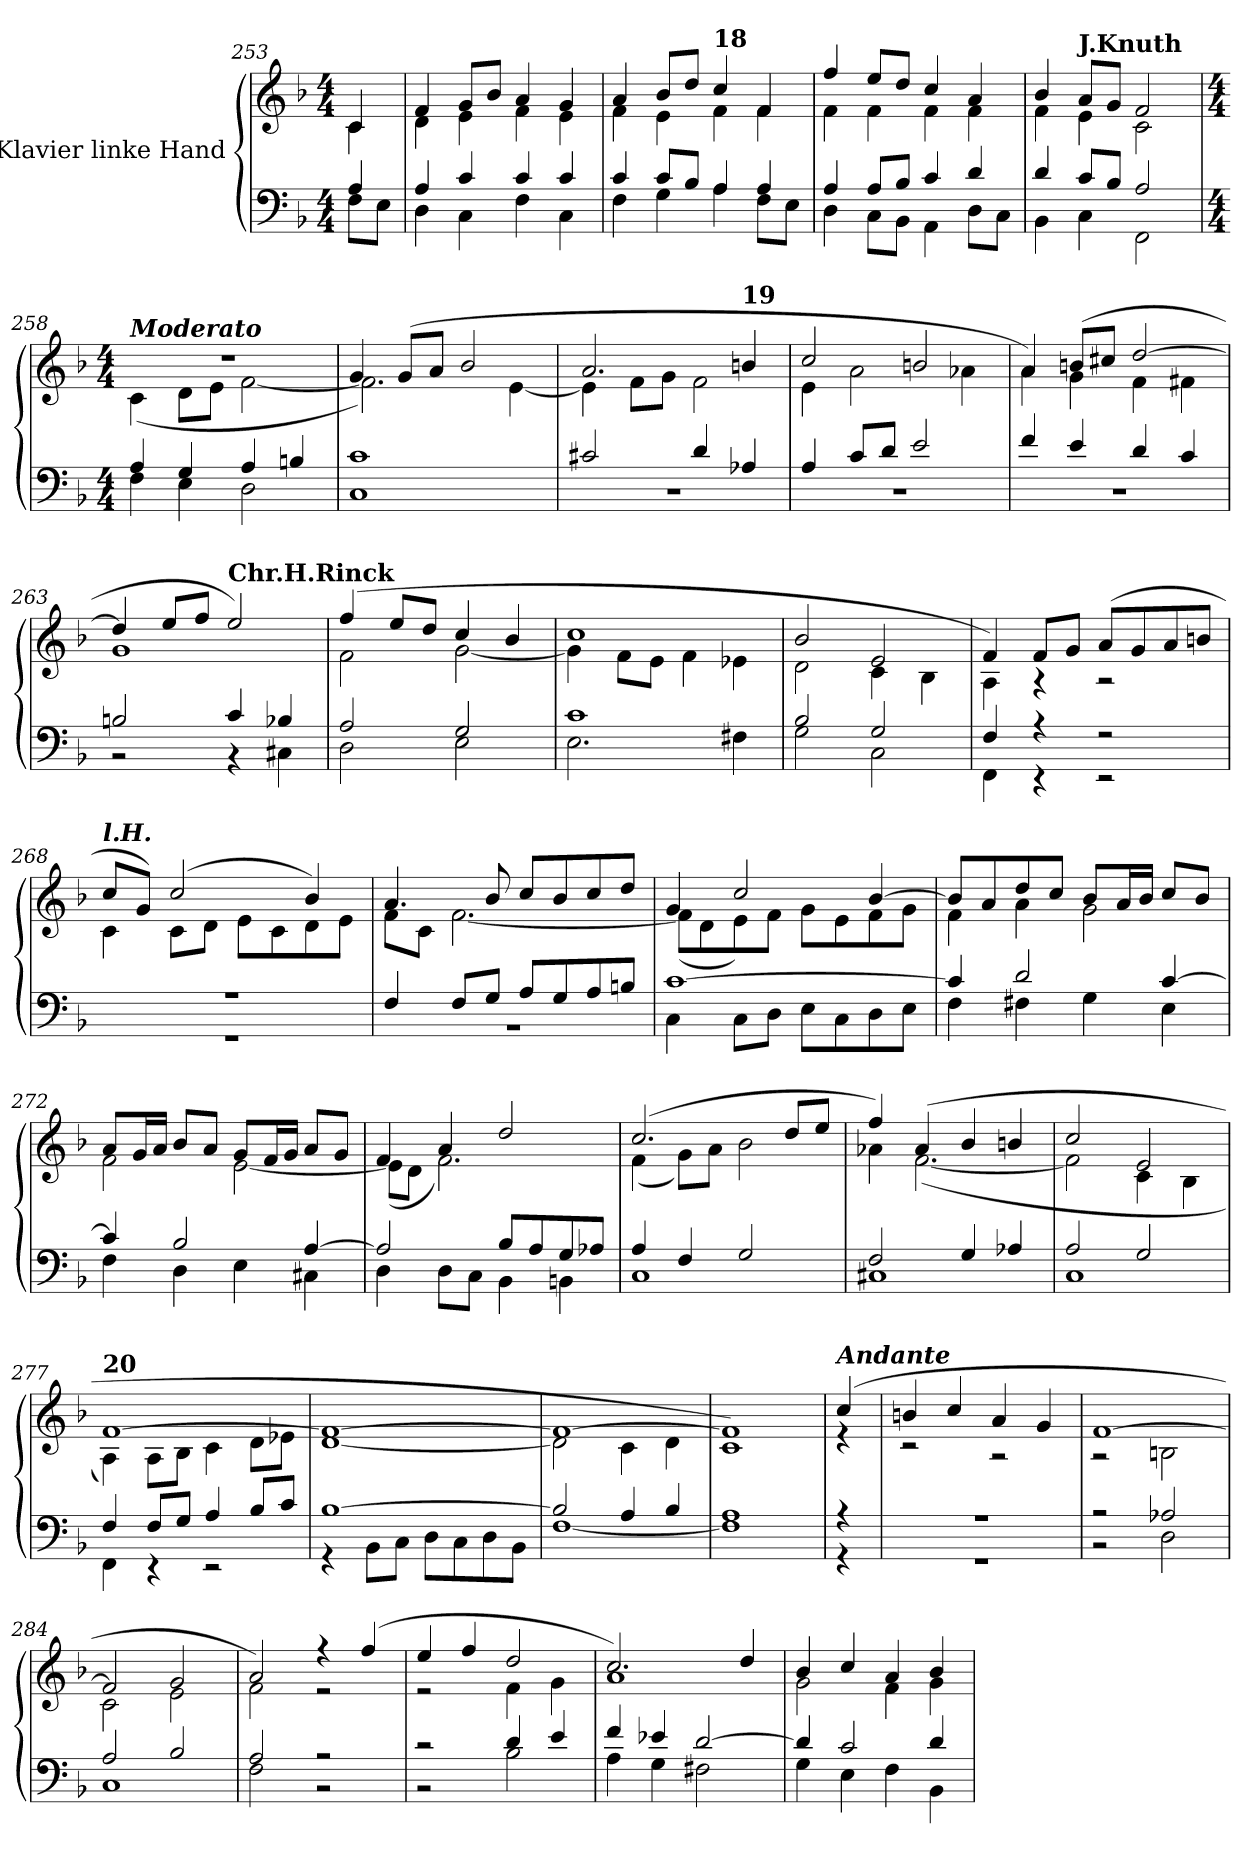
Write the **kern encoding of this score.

**kern	**kern
*part1	*part1
*staff2	*staff1
*I"Klavier linke Hand	*
!!LO:LB:g=z
*clefF4	*clefG2
*k[b-]	*k[b-]
*M4/4	*M4/4
=253	=253
*^	*^
4A/	8F\L	4c/	4c\
.	8E\J	.	.
=254	=254	=254	=254
4A/	4D\	4f/	4d\
4c/	4C\	8g/L	4e\
.	.	8b-/J	.
4c/	4F\	4a/	4f\
4c/	4C\	4g/	4e\
=255	=255	=255	=255
4c/	4F\	4a/	4f\
8c/L	4G\	8b-/L	4e\
8B-/J	.	8dd/J	.
!	!	!LO:TX:a:B:t=18	!
4A/	4A\	4cc/	4f\
4A/	8F\L	4f/	4f\
.	8E\J	.	.
=256	=256	=256	=256
4A/	4D\	4ff/	4f\
8A/L	8C\L	8ee/L	4f\
8B-/J	8BB-\J	8dd/J	.
4c/	4AA\	4cc/	4f\
4d/	8D\L	4a/	4f\
.	8C\J	.	.
=257	=257	=257	=257
4d/	4BB-\	4b-/	4f\
!	!	!LO:TX:a:B:t=J.Knuth	!
8c/L	4C\	8a/L	4e\
8B-/J	.	8g/J	.
2A/	2FF\	2f/	2c\
!!LO:LB:g=z	!!
=258	=258	=258	=258
*M4/4	*	*M4/4	*
!	!	!LO:TX:a:Bi:t=Moderato	!
4A/	4F\	1r	(4c\
4G/	4E\	.	8d\L
.	.	.	8e\J
4A/	2D\	.	[2f\
4Bn/	.	.	.
=259	=259	=259	=259
1c	1C	4g/	2.f\])
.	.	(8g/L	.
.	.	8a/J	.
.	.	2b-/	.
.	.	.	[4e\
=260	=260	=260	=260
2c#X/	1r	2.a/	4e\]
.	.	.	8f\L
.	.	.	8g\J
4d/	.	.	2f\
!	!	!LO:TX:a:B:t=19	!
4A-X/	.	4bn/	.
=261	=261	=261	=261
4A/	1r	2cc/	4e\
8c/L	.	.	2a\
8d/J	.	.	.
2e/	.	2bn/	.
.	.	.	4a-X\
=262	=262	=262	=262
4f/	1r	4a/)	4a\
4e/	.	(8bn/L	4g\
.	.	8cc#X/J	.
4d/	.	[2dd/	4f\
4c/	.	.	4f#X\
!!LO:LB:g=z	!!
=263	=263	=263	=263
2Bn/	2r	4dd/]	1g
.	.	8ee/L	.
.	.	8ff/J	.
!	!	!LO:TX:a:B:t=Chr.H.Rinck	!
4c/	4r	2ee/)	.
4B-X/	4C#X\	.	.
!!LO:LB:g=z	!!
=264	=264	=264	=264
2A/	2D\	(4ff/	2f\
.	.	8ee/L	.
.	.	8dd/J	.
2G/	2E\	4cc/	[2g\
.	.	4b-/	.
=265	=265	=265	=265
1c	2.E\	1cc	4g\]
.	.	.	8f\L
.	.	.	8e\J
.	.	.	4f\
.	4F#X\	.	4e-X\
=266	=266	=266	=266
2B-/	2G\	2b-/	2d\
2G/	2C\	2e/	4c\
.	.	.	4B-\
=267	=267	=267	=267
4F/	4FF\	4f/)	4A\
4r	4r	8f/L	4r
.	.	8g/J	.
2r	2r	(8a/L	2r
.	.	8g/	.
.	.	8a/	.
.	.	8bn/J	.
!!LO:PB:g=z	!!
=268	=268	=268	=268
!	!	!LO:TX:a:Bi:t=l.H.	!
1r	1r	8cc/L	4c\
.	.	8g/J)	.
.	.	(2cc/	8c\L
.	.	.	8d\J
.	.	.	8e\L
.	.	.	8c\
.	.	4b-/)	8d\
.	.	.	8e\J
!!LO:LB:g=z	!!
=269	=269	=269	=269
4F/	1r	4.a/	8f\L
.	.	.	8c\J
8F/L	.	.	[2.f\
8G/J	.	8b-/	.
8A/L	.	8cc/L	.
8G/	.	8b-/	.
8A/	.	8cc/	.
8Bn/J	.	8dd/J	.
=270	=270	=270	=270
[1c	4C\	4g/	(8f\L]
.	.	.	8d\
.	8C\L	2cc/	8e\)
.	8D\J	.	8f\J
.	8E\L	.	8g\L
.	8C\	.	8e\
.	8D\	[4b-/	8f\
.	8E\J	.	8g\J
=271	=271	=271	=271
4c/]	4F\	8b-/L]	4f\
.	.	8a/	.
2d/	4F#X\	8dd/	4a\
.	.	8cc/J	.
.	4G\	8b-/L	2g\
.	.	16a/L	.
.	.	16b-/JJ	.
[4c/	4E\	8cc/L	.
.	.	8b-/J	.
!!LO:LB:g=z	!!
=272	=272	=272	=272
4c/]	4F\	8a/L	2f\
.	.	16g/L	.
.	.	16a/JJ	.
2B-/	4D\	8b-/L	.
.	.	8a/J	.
.	4E\	8g/L	[2e\
.	.	16f/L	.
.	.	16g/JJ	.
[4A/	4C#X\	8a/L	.
.	.	8g/J	.
=273	=273	=273	=273
2A/]	4D\	4f/	(8e\L]
.	.	.	8d\J
.	8D\L	4a/	2.f\)
.	8C\J	.	.
8B-/L	4BB-\	2dd/	.
8A/	.	.	.
8G/	4BBn\	.	.
8A-X/J	.	.	.
!!LO:LB:g=z	!!
=274	=274	=274	=274
4A/	1C	(2.cc/	(4f\
4F/	.	.	8g\L)
.	.	.	8a\J
2G/	.	.	2b-\
.	.	8dd/L	.
.	.	8ee/J	.
=275	=275	=275	=275
2F/	1C#X	4ff/)	4a-X\
.	.	(4a-/	([2.f\
4G/	.	4b-/	.
4A-X/	.	4bn/	.
=276	=276	=276	=276
2A/	1C	2cc/	2f\]
2G/	.	2e/	4c\
.	.	.	4B-\
=277	=277	=277	=277
!	!	!LO:TX:a:B:t=20	!
4F/	4FF\	[1f	4A\)
8F/L	4r	.	8A\L
8G/J	.	.	8B-\J
4A/	2r	.	4c\
8B-/L	.	.	8d\L
8c/J	.	.	8e-X\J
=278	=278	=278	=278
[1B-	4r	1f_	[1d
.	8BB-\L	.	.
.	8C\J	.	.
.	8D\L	.	.
.	8C\	.	.
.	8D\	.	.
.	8BB-\J	.	.
!!LO:LB:g=z	!!
=279	=279	=279	=279
2B-/]	[1F	1f_	2d\]
4A/	.	.	4c\
4B-/	.	.	4d\
=280	=280	=280	=280
1A	1F>]	1f>])	1c
!!LO:LB:g=z	!!
=281	=281	=281	=281
!	!	!LO:TX:a:Bi:t=Andante	!
4r	4r	(4cc/	4r
=282	=282	=282	=282
1r	1r	4bn/	2r
.	.	4cc/	.
.	.	4a/	2r
.	.	4g/	.
=283	=283	=283	=283
2r	2r	[1f	2r
2A-X/	2D\	.	2Bn\
=284	=284	=284	=284
2A/	1C	2f/]	2c\
2B-/	.	2g/	2e\
=285	=285	=285	=285
2A/	2F\	2a/)	2f\
2r	2r	4r	2r
.	.	(4ff/	.
=286	=286	=286	=286
2r	2r	4ee/	2r
.	.	4ff/	.
4d/	2B-\	2dd/	4f\
4e/	.	.	4g\
=287	=287	=287	=287
4f/	4A\	2.cc/)	1a
4e-X/	4G\	.	.
[2d/	2F#X\	.	.
.	.	4dd/	.
!!LO:PB:g=z	!!
=288	=288	=288	=288
4d/]	4G\	4b-/	2g\
2c/	4E\	4cc/	.
.	4F\	4a/	4f\
4d/	4BB-\	4b-/	4g\
*v	*v	*	*
*	*v	*v
=	=
*-	*-
